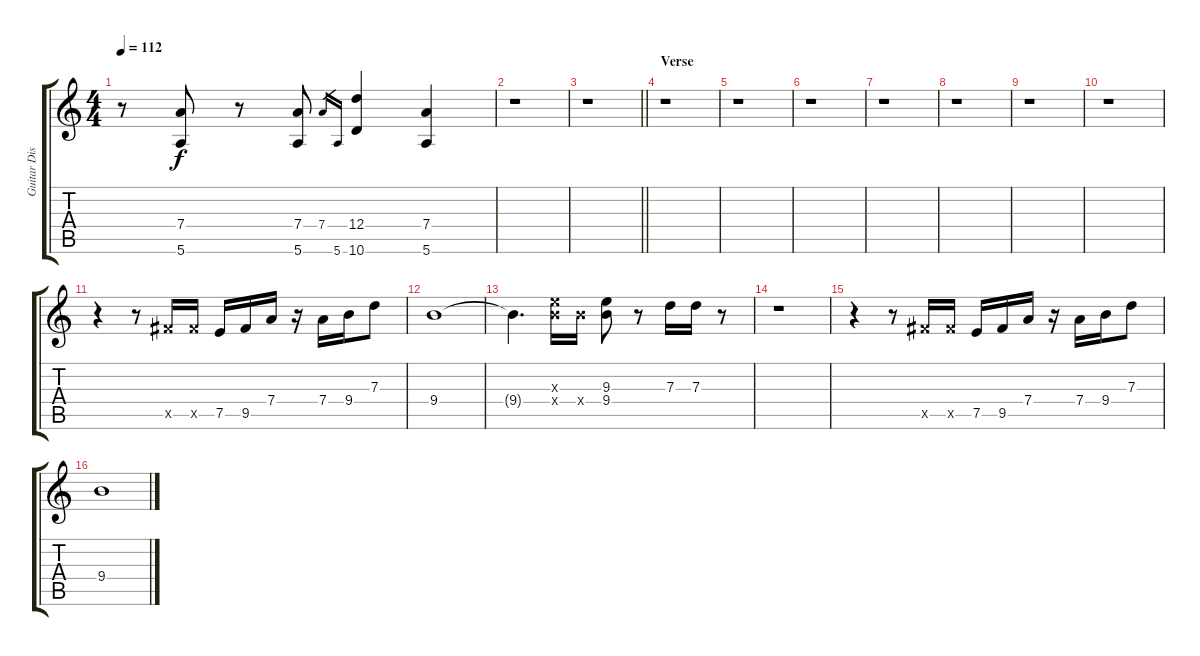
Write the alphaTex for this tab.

\track ("Guitar Distorsi" "Guitar Dis") {instrument distortionguitar}
\staff {score tabs}
\tuning (E4 B3 G3 D3 A2 E2) {hide}
\ts (4 4)
\tempo 112
\clef g2
\ks c
r.8{dy f} (7.4 5.6).8 r.8 (7.4 5.6).8 7.4.16{gr} 5.6.16{gr} (12.4 10.6).4 (7.4 5.6).4 |
r.1 |
\barLineRight lightlight
r.1 |
\section ("" "Verse")
r.1 |
r.1 |
r.1 |
r.1 |
r.1 |
r.1 |
r.1 |
r.4 r.8 9.5{x}.16 9.5{x}.16 7.5.16 9.5.16 7.4.16 r.16 7.4.16 9.4.16 7.3.8 |
9.4.1 |
9.4{t}.4{d} (9.3{x} 9.4{x}).16 9.4{x}.16 (9.3 9.4).8 r.8 7.3.16 7.3.16 r.8 |
r.1 |
r.4 r.8 9.5{x}.16 9.5{x}.16 7.5.16 9.5.16 7.4.16 r.16 7.4.16 9.4.16 7.3.8 |
9.4.1
